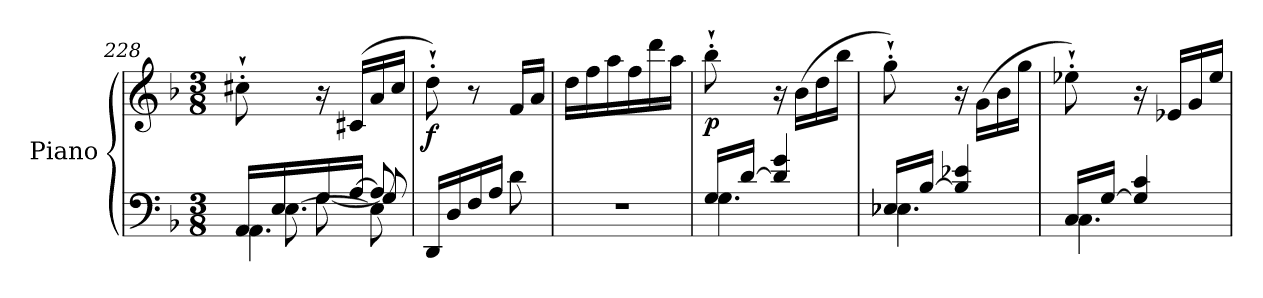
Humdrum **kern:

**kern	**kern	**dynam
*part1	*part1	*part1
*staff2	*staff1	*staff1/2
*I"Piano	*	*
*I'Pno	*	*
*clefF4	*clefG2	*
*k[b-]	*k[b-]	*
*M3/8	*M3/8	*
=228	=228	=228
*^	*	*
*	*^	*	*
*	*	*^	*	*
16AA/LL	4.AA\	16ryy	8ryy	8cc#X'`\	.
16E/	.	[8.E\	.	.	.
16G/	.	.	[8G\	16r	.
[16A/JJ	.	.	.	(>16c#X/LL	.
8A/]	.	8E\]	8G/]	16a/	.
.	.	.	.	16cc#/JJ	.
*v	*v	*v	*v	*	*
=229	=229	=229
!	!	!LO:DY:b
16DD/LL	8dd'`\)	f
16D/	.	.
16F/	8r	.
16A/JJ	.	.
8d\	16f/LL	.
.	16a/JJ	.
=230	=230	=230
4.r	16dd\LL	.
.	16ff\	.
.	16aa\	.
.	16ff\	.
.	16ddd\	.
.	16aa\JJ	.
=231	=231	=231
*^	*	*
!	!	!	!LO:DY:b
16G/LL	4.G\	8bb-'`\	p
[16d/JJ	.	.	.
4d/] 4g/	.	16r	.
.	.	(>16b-\LL	.
.	.	16dd\	.
.	.	16bb-\JJ	.
=232	=232	=232	=232
16E-X/LL	4.E-\	8gg'`\)	.
[16B-/JJ	.	.	.
4B-/] 4e-X/	.	16r	.
.	.	(>16g\LL	.
.	.	16b-\	.
.	.	16gg\JJ	.
=233	=233	=233	=233
16C/LL	4.C\	8ee-X'`\)	.
[16G/JJ	.	.	.
4G/] 4c/	.	16r	.
.	.	16e-X/LL	.
.	.	16g/	.
.	.	16ee-/JJ	.
*v	*v	*	*
=	=	=
*-	*-	*-
